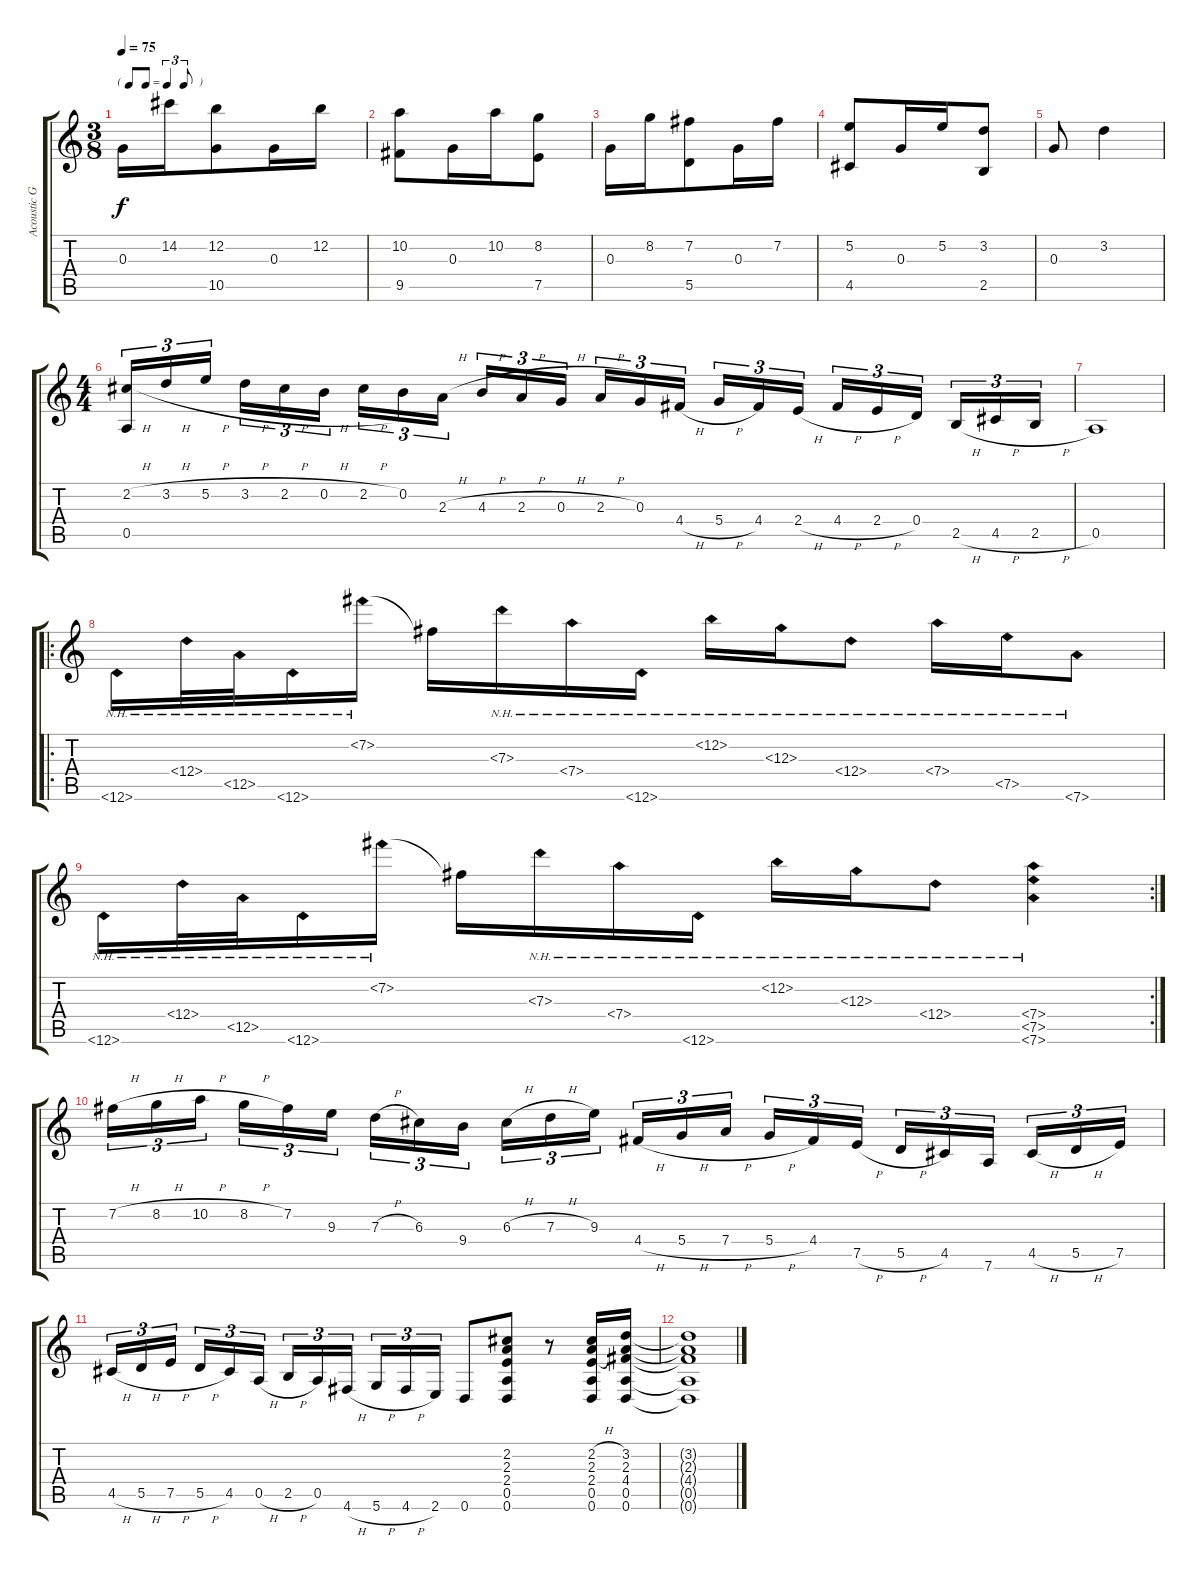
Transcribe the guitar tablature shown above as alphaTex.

\track ("Acoustic Gtr.1  DADGBE" "Acoustic G") {instrument acousticguitarnylon}
\staff {score tabs}
\tuning (E4 B3 G3 D3 A2 D2) {hide}
\ts (3 8)
\tf triplet8th
\tempo 75
\clef g2
\ks c
0.3.16{dy f} 14.2.16 (12.2 10.5).8 0.3.16 12.2.16 |
(10.2 9.5).8 0.3.16 10.2.16 (8.2 7.5).8 |
0.3.16 8.2.16 (7.2 5.5).8 0.3.16 7.2.16 |
(5.2 4.5).8 0.3.16 5.2.16 (3.2 2.5).8 |
0.3.8 3.2.4 |
\ts (4 4)
(2.2{h} 0.5).16{tu (3 2)} 3.2{h}.16{tu (3 2)} 5.2{h}.16{tu (3 2)} 3.2{h}.16{tu (3 2)} 2.2{h}.16{tu (3 2)} 0.2{h}.16{tu (3 2)} 2.2{h}.16{tu (3 2)} 0.2.16{tu (3 2)} 2.3{h}.16{tu (3 2)} 4.3{h}.16{tu (3 2)} 2.3{h}.16{tu (3 2)} 0.3{h}.16{tu (3 2)} 2.3{h}.16{tu (3 2)} 0.3.16{tu (3 2)} 4.4{h}.16{tu (3 2)} 5.4{h}.16{tu (3 2)} 4.4.16{tu (3 2)} 2.4{h}.16{tu (3 2)} 4.4{h}.16{tu (3 2)} 2.4{h}.16{tu (3 2)} 0.4.16{tu (3 2)} 2.5{h}.16{tu (3 2)} 4.5{h}.16{tu (3 2)} 2.5{h}.16{tu (3 2)} |
0.5.1 |
\ro
12.6{nh}.16 12.4{nh}.32 12.5{nh}.32 12.6{nh}.16 7.2{nh}.16 7.2{t}.16 7.3{nh}.16 7.4{nh}.16 12.6{nh}.16 12.2{nh}.16 12.3{nh}.16 12.4{nh}.8 7.4{nh}.16 7.5{nh}.16 7.6{nh}.8 |
\rc 2
12.6{nh}.16 12.4{nh}.32 12.5{nh}.32 12.6{nh}.16 7.2{nh}.16 7.2{t}.16 7.3{nh}.16 7.4{nh}.16 12.6{nh}.16 12.2{nh}.16 12.3{nh}.16 12.4{nh}.8 (7.4{nh} 7.5{nh} 7.6{nh}).4 |
7.2{h}.16{tu (3 2)} 8.2{h}.16{tu (3 2)} 10.2{h}.16{tu (3 2)} 8.2{h}.16{tu (3 2)} 7.2.16{tu (3 2)} 9.3.16{tu (3 2)} 7.3{h}.16{tu (3 2)} 6.3.16{tu (3 2)} 9.4.16{tu (3 2)} 6.3{h}.16{tu (3 2)} 7.3{h}.16{tu (3 2)} 9.3.16{tu (3 2)} 4.4{h}.16{tu (3 2)} 5.4{h}.16{tu (3 2)} 7.4{h}.16{tu (3 2)} 5.4{h}.16{tu (3 2)} 4.4.16{tu (3 2)} 7.5{h}.16{tu (3 2)} 5.5{h}.16{tu (3 2)} 4.5.16{tu (3 2)} 7.6.16{tu (3 2)} 4.5{h}.16{tu (3 2)} 5.5{h}.16{tu (3 2)} 7.5.16{tu (3 2)} |
4.5{h}.16{tu (3 2)} 5.5{h}.16{tu (3 2)} 7.5{h}.16{tu (3 2)} 5.5{h}.16{tu (3 2)} 4.5.16{tu (3 2)} 0.5{h}.16{tu (3 2)} 2.5{h}.16{tu (3 2)} 0.5.16{tu (3 2)} 4.6{h}.16{tu (3 2)} 5.6{h}.16{tu (3 2)} 4.6{h}.16{tu (3 2)} 2.6.16{tu (3 2)} 0.6.8 (2.2 2.3 2.4 0.5 0.6).8 r.8 (2.2{h} 2.3 2.4{h} 0.5 0.6).16 (3.2 2.3 4.4 0.5 0.6).16 |
(3.2{t} 2.3{t} 4.4{t} 0.5{t} 0.6{t}).1
